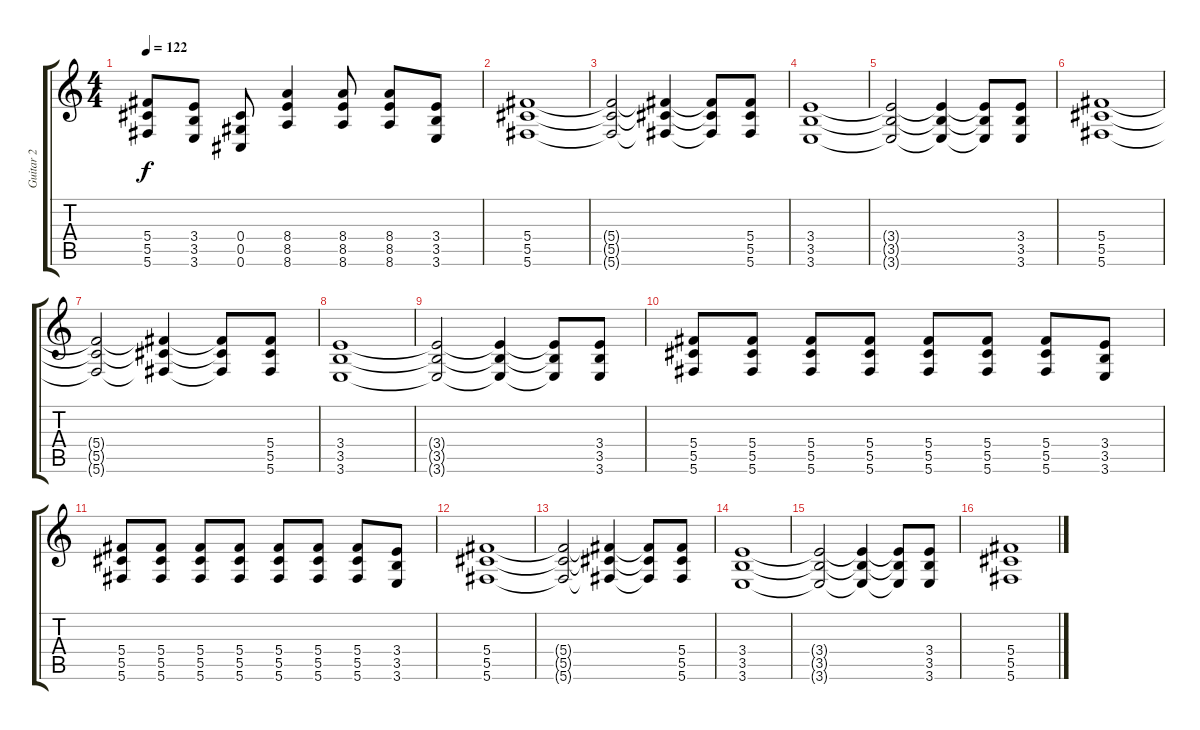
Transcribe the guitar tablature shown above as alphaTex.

\track ("Guitar 2" "Guitar 2") {instrument distortionguitar}
\staff {score tabs}
\tuning (Eb4 Bb3 Gb3 Db3 Ab2 Db2) {hide}
\ts (4 4)
\tempo 122
\clef g2
\ks c
(5.4 5.5 5.6).8{dy f} (3.4 3.5 3.6).8 (0.4 0.5 0.6).8 (8.4 8.5 8.6).4 (8.4 8.5 8.6).8 (8.4 8.5 8.6).8 (3.4 3.5 3.6).8 |
(5.4 5.5 5.6).1 |
(5.4{t} 5.5{t} 5.6{t}).2 (5.4{t} 5.5{t} 5.6{t}).4 (5.4{t} 5.5{t} 5.6{t}).8 (5.4 5.5 5.6).8 |
(3.4 3.5 3.6).1 |
(3.4{t} 3.5{t} 3.6{t}).2 (3.4{t} 3.5{t} 3.6{t}).4 (3.4{t} 3.5{t} 3.6{t}).8 (3.4 3.5 3.6).8 |
(5.4 5.5 5.6).1 |
(5.4{t} 5.5{t} 5.6{t}).2 (5.4{t} 5.5{t} 5.6{t}).4 (5.4{t} 5.5{t} 5.6{t}).8 (5.4 5.5 5.6).8 |
(3.4 3.5 3.6).1 |
(3.4{t} 3.5{t} 3.6{t}).2 (3.4{t} 3.5{t} 3.6{t}).4 (3.4{t} 3.5{t} 3.6{t}).8 (3.4 3.5 3.6).8 |
(5.4 5.5 5.6).8 (5.4 5.5 5.6).8 (5.4 5.5 5.6).8 (5.4 5.5 5.6).8 (5.4 5.5 5.6).8 (5.4 5.5 5.6).8 (5.4 5.5 5.6).8 (3.4 3.5 3.6).8 |
(5.4 5.5 5.6).8 (5.4 5.5 5.6).8 (5.4 5.5 5.6).8 (5.4 5.5 5.6).8 (5.4 5.5 5.6).8 (5.4 5.5 5.6).8 (5.4 5.5 5.6).8 (3.4 3.5 3.6).8 |
(5.4 5.5 5.6).1 |
(5.4{t} 5.5{t} 5.6{t}).2 (5.4{t} 5.5{t} 5.6{t}).4 (5.4{t} 5.5{t} 5.6{t}).8 (5.4 5.5 5.6).8 |
(3.4 3.5 3.6).1 |
(3.4{t} 3.5{t} 3.6{t}).2 (3.4{t} 3.5{t} 3.6{t}).4 (3.4{t} 3.5{t} 3.6{t}).8 (3.4 3.5 3.6).8 |
(5.4 5.5 5.6).1
